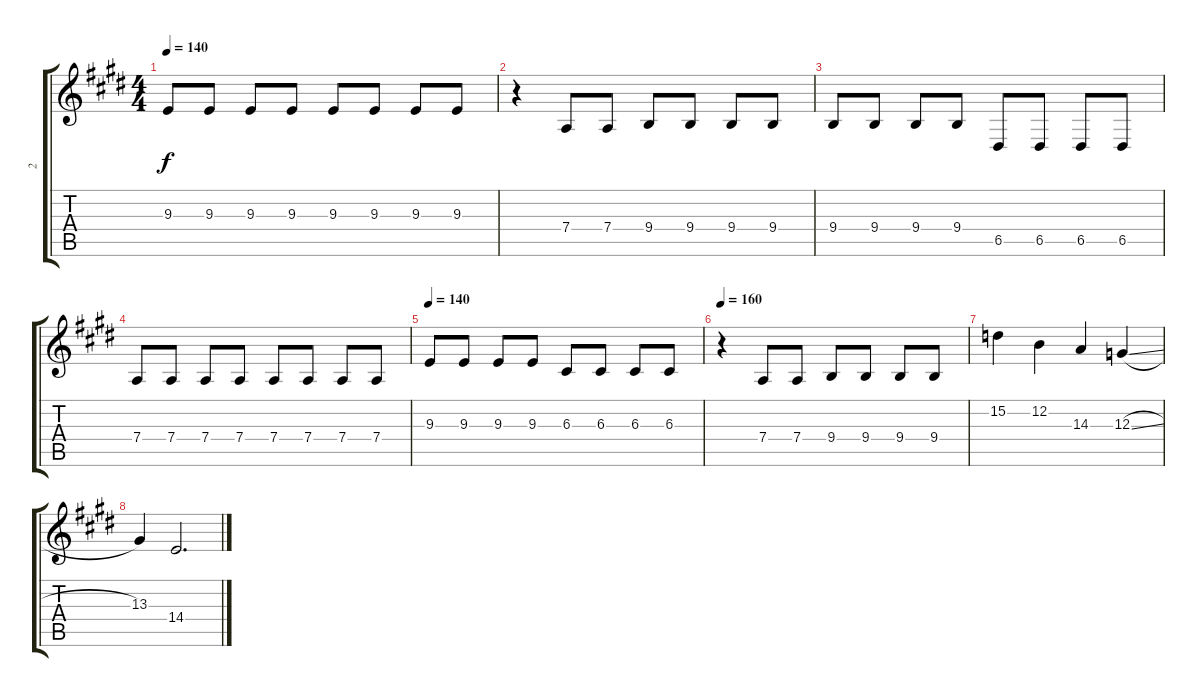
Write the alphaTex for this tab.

\track ("2" "2") {instrument trumpet}
\staff {score tabs}
\tuning (E4 B3 G3 D3 A2 E2) {hide}
\ts (4 4)
\tempo 140
\clef g2
\ks e
9.3.8{dy f} 9.3.8 9.3.8 9.3.8 9.3.8 9.3.8 9.3.8 9.3.8 |
r.4 7.4.8 7.4.8 9.4.8 9.4.8 9.4.8 9.4.8 |
9.4.8 9.4.8 9.4.8 9.4.8 6.5.8 6.5.8 6.5.8 6.5.8 |
7.4.8 7.4.8 7.4.8 7.4.8 7.4.8 7.4.8 7.4.8 7.4.8 |
\tempo 140
9.3.8 9.3.8 9.3.8 9.3.8 6.3.8 6.3.8 6.3.8 6.3.8 |
\tempo 160
r.4 7.4.8 7.4.8 9.4.8 9.4.8 9.4.8 9.4.8 |
15.2.4 12.2.4 14.3.4 12.3{sl}.4 |
13.3.4 14.4.2{d}
